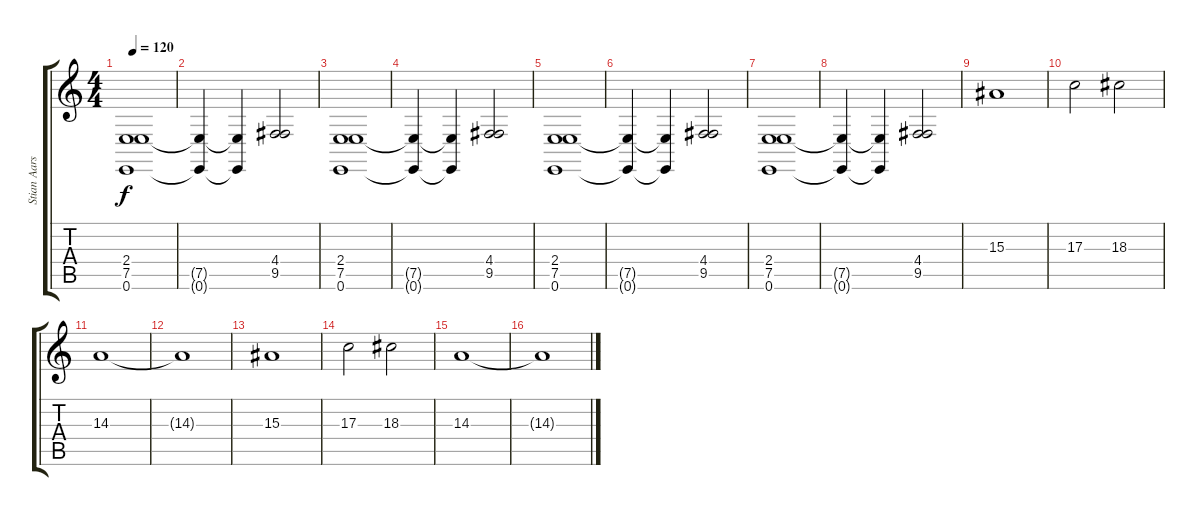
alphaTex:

\track ("Stian Aarstad" "Stian Aars") {instrument pad4choir}
\staff {score tabs}
\tuning (E4 B3 G3 D3 A2 E2) {hide}
\ts (4 4)
\tempo 120
\clef g2
\ks c
(2.4 7.5 0.6).1{dy f} |
(7.5{t} 0.6{t}).4 (7.5{t} 0.6{t}).4 (4.4 9.5).2 |
(2.4 7.5 0.6).1 |
(7.5{t} 0.6{t}).4 (7.5{t} 0.6{t}).4 (4.4 9.5).2 |
(2.4 7.5 0.6).1 |
(7.5{t} 0.6{t}).4 (7.5{t} 0.6{t}).4 (4.4 9.5).2 |
(2.4 7.5 0.6).1 |
(7.5{t} 0.6{t}).4 (7.5{t} 0.6{t}).4 (4.4 9.5).2 |
15.3.1 |
17.3.2 18.3.2 |
14.3.1 |
14.3{t}.1 |
15.3.1 |
17.3.2 18.3.2 |
14.3.1 |
14.3{t}.1
